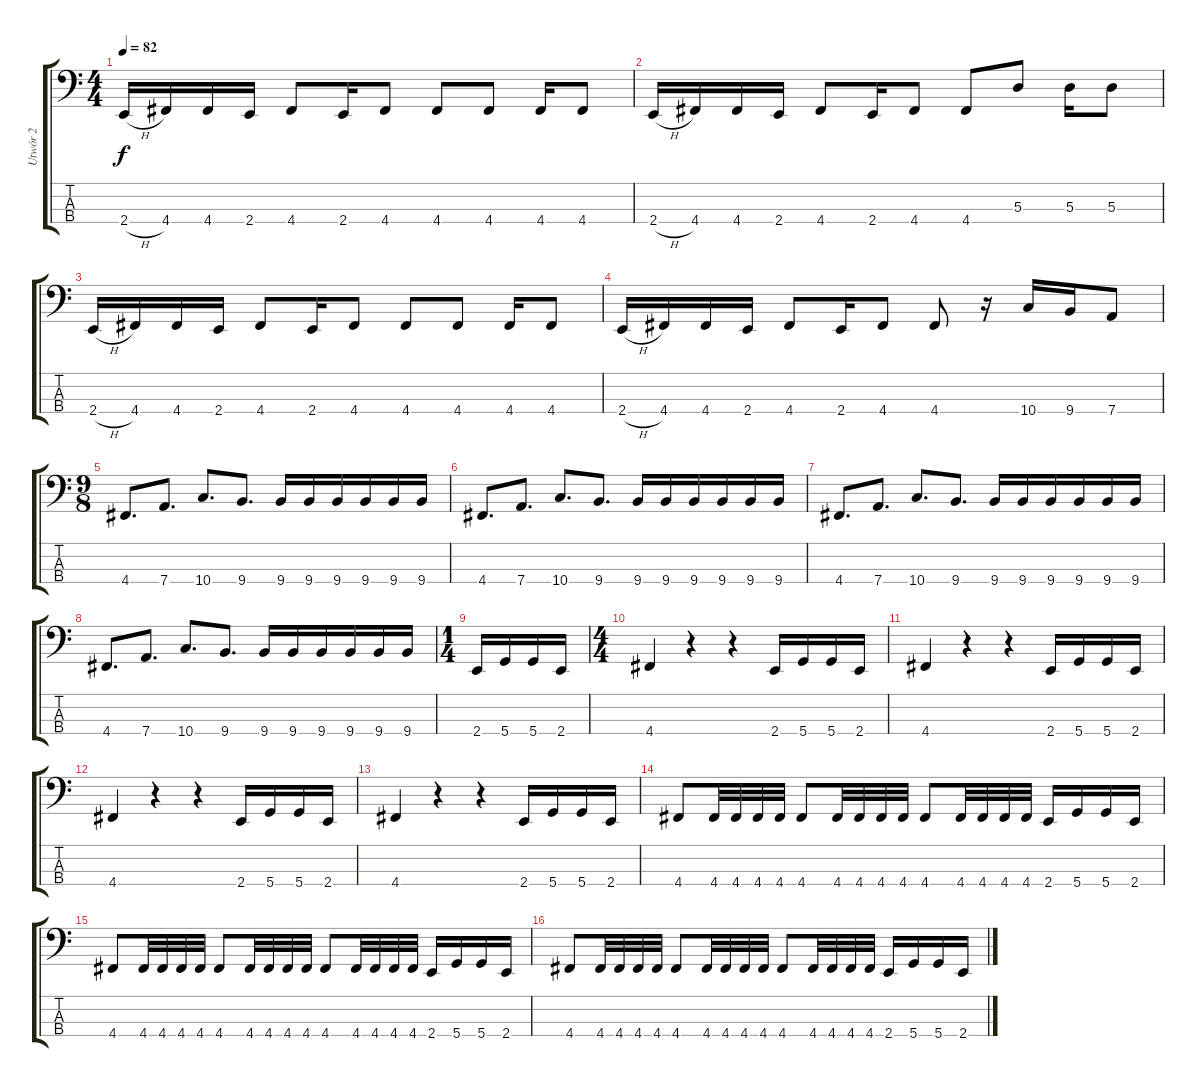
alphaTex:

\track ("Utwór 2" "Utwór 2") {instrument electricbasspick}
\staff {score tabs}
\tuning (G2 D2 A1 D1) {hide}
\ts (4 4)
\tempo 82
\clef f4
\ks c
2.4{h}.16{dy f} 4.4.16 4.4.16 2.4.16 4.4.8 2.4.16 4.4.8 4.4.8 4.4.8 4.4.16 4.4.8 |
2.4{h}.16 4.4.16 4.4.16 2.4.16 4.4.8 2.4.16 4.4.8 4.4.8 5.3.8 5.3.16 5.3.8 |
2.4{h}.16 4.4.16 4.4.16 2.4.16 4.4.8 2.4.16 4.4.8 4.4.8 4.4.8 4.4.16 4.4.8 |
2.4{h}.16 4.4.16 4.4.16 2.4.16 4.4.8 2.4.16 4.4.8 4.4.8 r.16 10.4.16 9.4.16 7.4.8 |
\ts (9 8)
4.4.8{d} 7.4.8{d} 10.4.8{d} 9.4.8{d} 9.4.16 9.4.16 9.4.16 9.4.16 9.4.16 9.4.16 |
4.4.8{d} 7.4.8{d} 10.4.8{d} 9.4.8{d} 9.4.16 9.4.16 9.4.16 9.4.16 9.4.16 9.4.16 |
4.4.8{d} 7.4.8{d} 10.4.8{d} 9.4.8{d} 9.4.16 9.4.16 9.4.16 9.4.16 9.4.16 9.4.16 |
4.4.8{d} 7.4.8{d} 10.4.8{d} 9.4.8{d} 9.4.16 9.4.16 9.4.16 9.4.16 9.4.16 9.4.16 |
\ts (1 4)
2.4.16 5.4.16 5.4.16 2.4.16 |
\ts (4 4)
4.4.4 r.4 r.4 2.4.16 5.4.16 5.4.16 2.4.16 |
4.4.4 r.4 r.4 2.4.16 5.4.16 5.4.16 2.4.16 |
4.4.4 r.4 r.4 2.4.16 5.4.16 5.4.16 2.4.16 |
4.4.4 r.4 r.4 2.4.16 5.4.16 5.4.16 2.4.16 |
4.4.8 4.4.32 4.4.32 4.4.32 4.4.32 4.4.8 4.4.32 4.4.32 4.4.32 4.4.32 4.4.8 4.4.32 4.4.32 4.4.32 4.4.32 2.4.16 5.4.16 5.4.16 2.4.16 |
4.4.8 4.4.32 4.4.32 4.4.32 4.4.32 4.4.8 4.4.32 4.4.32 4.4.32 4.4.32 4.4.8 4.4.32 4.4.32 4.4.32 4.4.32 2.4.16 5.4.16 5.4.16 2.4.16 |
4.4.8 4.4.32 4.4.32 4.4.32 4.4.32 4.4.8 4.4.32 4.4.32 4.4.32 4.4.32 4.4.8 4.4.32 4.4.32 4.4.32 4.4.32 2.4.16 5.4.16 5.4.16 2.4.16
